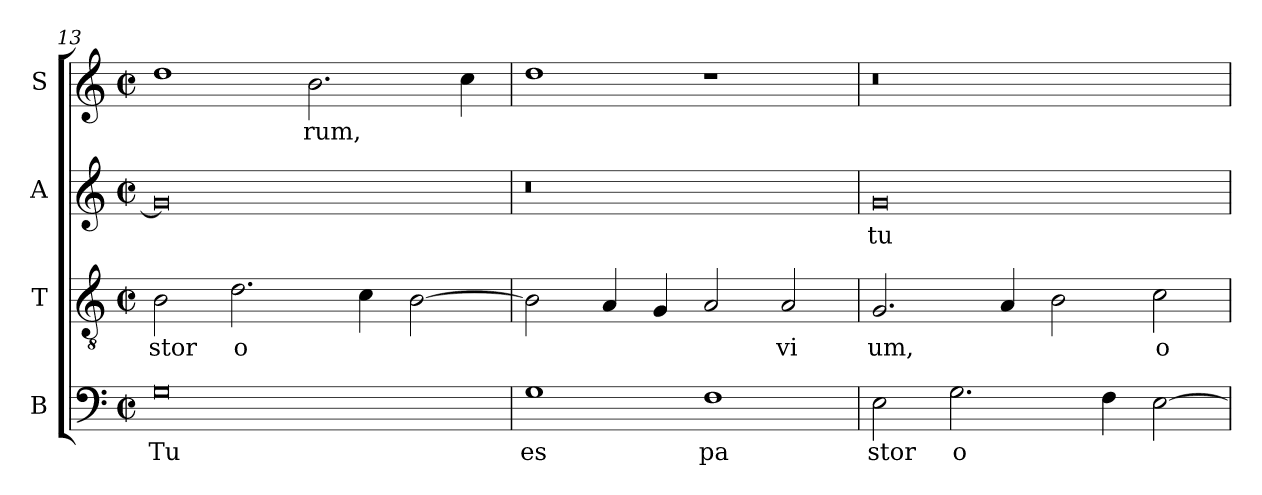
**kern	**text	**kern	**text	**kern	**text	**kern	**text
*part4	*part4	*part3	*part3	*part2	*part2	*part1	*part1
*staff4	*staff4	*staff3	*staff3	*staff2	*staff2	*staff1	*staff1
*I"B	*	*I"T	*	*I"A	*	*I"S	*
*clefF4	*	*clefGv2	*	*clefG2	*	*clefG2	*
*M2/2	*	*M2/2	*	*M2/2	*	*M2/2	*
*met(c|)	*	*met(c|)	*	*met(c|)	*	*met(c|)	*
=13	=13	=13	=13	=13	=13	=13	=13
!	!LO:LY:b:cj	!	!LO:LY:b:cj	!	!	!	!
0G	Tu	2B\	stor	0g]	.	1dd	.
!	!	!	!LO:LY:b:cj	!	!	!	!
.	.	2.d\	o	.	.	.	.
!	!	!	!	!	!	!	!LO:LY:b
.	.	.	.	.	.	2.b\	-rum,
.	.	4c\	.	.	.	.	.
.	.	[>2B\	.	.	.	.	.
.	.	.	.	.	.	4cc\	.
=14	=14	=14	=14	=14	=14	=14	=14
!	!LO:LY:b:cj	!	!	!	!	!	!
1G	es	2B\]	.	0r	.	1dd	.
.	.	4A/	.	.	.	.	.
.	.	4G/	.	.	.	.	.
!	!LO:LY:b:cj	!	!	!	!	!	!
1F	pa	2A/	.	.	.	1r	.
!	!	!	!LO:LY:b:cj	!	!	!	!
.	.	2A/	vi	.	.	.	.
=15	=15	=15	=15	=15	=15	=15	=15
!	!LO:LY:b:cj	!	!LO:LY:b	!	!LO:LY:b:cj	!	!
2E\	stor	2.G/	um,	0g	tu	0r	.
!	!LO:LY:b:cj	!	!	!	!	!	!
2.G\	o	.	.	.	.	.	.
.	.	4A/	.	.	.	.	.
.	.	2B\	.	.	.	.	.
4F\	.	.	.	.	.	.	.
!	!	!	!LO:LY:b:cj	!	!	!	!
[>2E\	.	2c\	o	.	.	.	.
=	=	=	=	=	=	=	=
*-	*-	*-	*-	*-	*-	*-	*-
